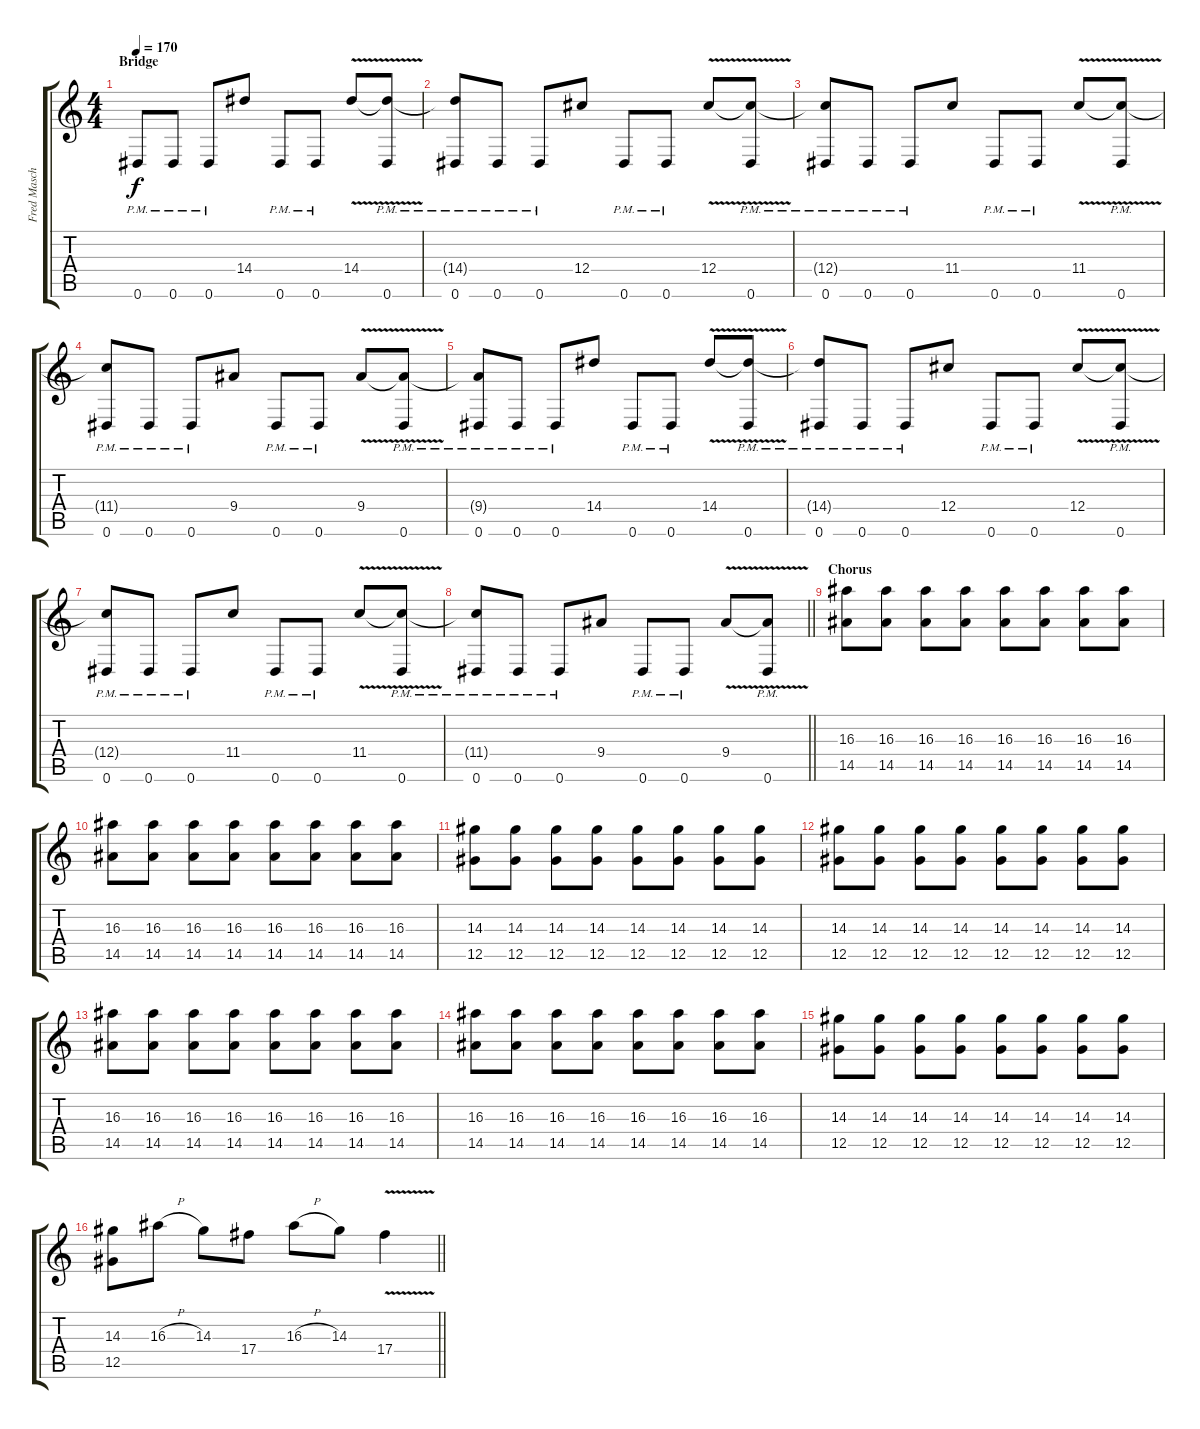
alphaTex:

\track ("Fred Mascherino - Guitar" "Fred Masch") {instrument distortionguitar}
\staff {score tabs}
\tuning (Eb4 Bb3 Gb3 Db3 Ab2 Eb2) {hide}
\ts (4 4)
\section ("" "Bridge")
\tempo 170
\clef g2
\ks c
0.6{pm}.8{dy f} 0.6{pm}.8 0.6{pm}.8 14.4.8 0.6{pm}.8 0.6{pm}.8 14.4{v}.8 (14.4{t} 0.6{pm}).8 |
(14.4{t} 0.6{pm}).8 0.6{pm}.8 0.6{pm}.8 12.4.8 0.6{pm}.8 0.6{pm}.8 12.4{v}.8 (12.4{t} 0.6{pm}).8 |
(12.4{t} 0.6{pm}).8 0.6{pm}.8 0.6{pm}.8 11.4.8 0.6{pm}.8 0.6{pm}.8 11.4{v}.8 (11.4{t} 0.6{pm}).8 |
(11.4{t} 0.6{pm}).8 0.6{pm}.8 0.6{pm}.8 9.4.8 0.6{pm}.8 0.6{pm}.8 9.4{v}.8 (9.4{t} 0.6{pm}).8 |
(9.4{t} 0.6{pm}).8 0.6{pm}.8 0.6{pm}.8 14.4.8 0.6{pm}.8 0.6{pm}.8 14.4{v}.8 (14.4{t} 0.6{pm}).8 |
(14.4{t} 0.6{pm}).8 0.6{pm}.8 0.6{pm}.8 12.4.8 0.6{pm}.8 0.6{pm}.8 12.4{v}.8 (12.4{t} 0.6{pm}).8 |
(12.4{t} 0.6{pm}).8 0.6{pm}.8 0.6{pm}.8 11.4.8 0.6{pm}.8 0.6{pm}.8 11.4{v}.8 (11.4{t} 0.6{pm}).8 |
\barLineRight lightlight
(11.4{t} 0.6{pm}).8 0.6{pm}.8 0.6{pm}.8 9.4.8 0.6{pm}.8 0.6{pm}.8 9.4{v}.8 (9.4{t} 0.6{pm}).8 |
\section ("" "Chorus")
(16.3 14.5).8 (16.3 14.5).8 (16.3 14.5).8 (16.3 14.5).8 (16.3 14.5).8 (16.3 14.5).8 (16.3 14.5).8 (16.3 14.5).8 |
(16.3 14.5).8 (16.3 14.5).8 (16.3 14.5).8 (16.3 14.5).8 (16.3 14.5).8 (16.3 14.5).8 (16.3 14.5).8 (16.3 14.5).8 |
(14.3 12.5).8 (14.3 12.5).8 (14.3 12.5).8 (14.3 12.5).8 (14.3 12.5).8 (14.3 12.5).8 (14.3 12.5).8 (14.3 12.5).8 |
(14.3 12.5).8 (14.3 12.5).8 (14.3 12.5).8 (14.3 12.5).8 (14.3 12.5).8 (14.3 12.5).8 (14.3 12.5).8 (14.3 12.5).8 |
(16.3 14.5).8 (16.3 14.5).8 (16.3 14.5).8 (16.3 14.5).8 (16.3 14.5).8 (16.3 14.5).8 (16.3 14.5).8 (16.3 14.5).8 |
(16.3 14.5).8 (16.3 14.5).8 (16.3 14.5).8 (16.3 14.5).8 (16.3 14.5).8 (16.3 14.5).8 (16.3 14.5).8 (16.3 14.5).8 |
(14.3 12.5).8 (14.3 12.5).8 (14.3 12.5).8 (14.3 12.5).8 (14.3 12.5).8 (14.3 12.5).8 (14.3 12.5).8 (14.3 12.5).8 |
\barLineRight lightlight
(14.3 12.5).8 16.3{h}.8 14.3.8 17.4.8 16.3{h}.8 14.3.8 17.4{v}.4
